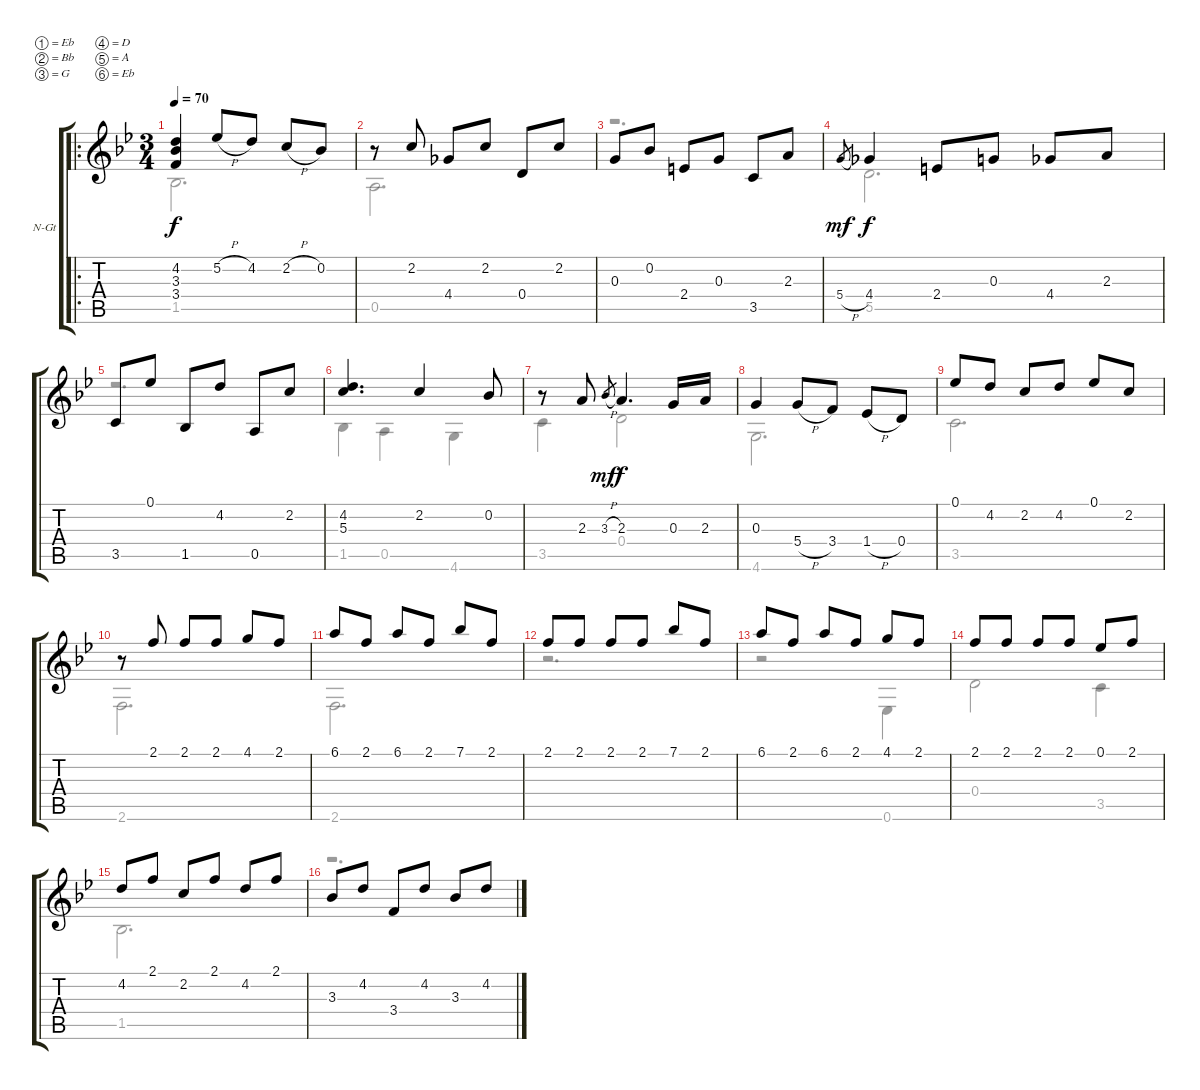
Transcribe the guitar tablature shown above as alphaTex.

\bracketExtendMode groupsimilarinstruments
\firstSystemTrackNameOrientation horizontal
\otherSystemsTrackNameOrientation horizontal
\track ("Menuet" "N-Gt") {instrument acousticguitarnylon}
\staff {score tabs}
\tuning (Eb4 Bb3 G3 D3 A2 Eb2)
\voice
\ro
\ts (3 4)
\tempo 70
\clef g2
\ks bb
(4.2 3.3 3.4).4{dy f} 5.2{h}.8 4.2.8 2.2{h}.8 0.2.8 |
r.8 2.2.8 4.4.8 2.2.8 0.4.8 2.2.8 |
0.3.8 0.2.8 2.4.8 0.3.8 3.5.8 2.3.8 |
5.4{h}.8{gr dy mf} 4.4.4{dy f} 2.4.8 0.3.8 4.4.8 2.3.8 |
3.5.8 0.1.8 1.5.8 4.2.8 0.5.8 2.2.8 |
(4.2 5.3).4{d} 2.2.4 0.2.8 |
r.8 2.3.8 3.3{h}.8{gr dy mf} 2.3.4{d dy f} 0.3.16 2.3.16 |
0.3.4 5.4{h}.8 3.4.8 1.4{h}.8 0.4.8 |
0.1.8 4.2.8 2.2.8 4.2.8 0.1.8 2.2.8 |
r.8 2.1.8 2.1.8 2.1.8 4.1.8 2.1.8 |
6.1.8 2.1.8 6.1.8 2.1.8 7.1.8 2.1.8 |
2.1.8 2.1.8 2.1.8 2.1.8 7.1.8 2.1.8 |
6.1.8 2.1.8 6.1.8 2.1.8 4.1.8 2.1.8 |
2.1.8 2.1.8 2.1.8 2.1.8 0.1.8 2.1.8 |
4.2.8 2.1.8 2.2.8 2.1.8 4.2.8 2.1.8 |
3.3.8 4.2.8 3.4.8 4.2.8 3.3.8 4.2.8
\voice
\clef g2
\ottava regular
\simile none
\ks bb
1.5.2{d dy f} |
0.5.2{d} |
r.2{d} |
5.5.2{d} |
r.2{d} |
1.5.4 0.5.4 4.6.4 |
3.5.4 0.4.2 |
4.6.2{d} |
3.5.2{d} |
2.6.2{d} |
2.6.2{d} |
r.2{d} |
r.2 0.6.4 |
0.4.2 3.5.4 |
1.5.2{d} |
r.2{d}
